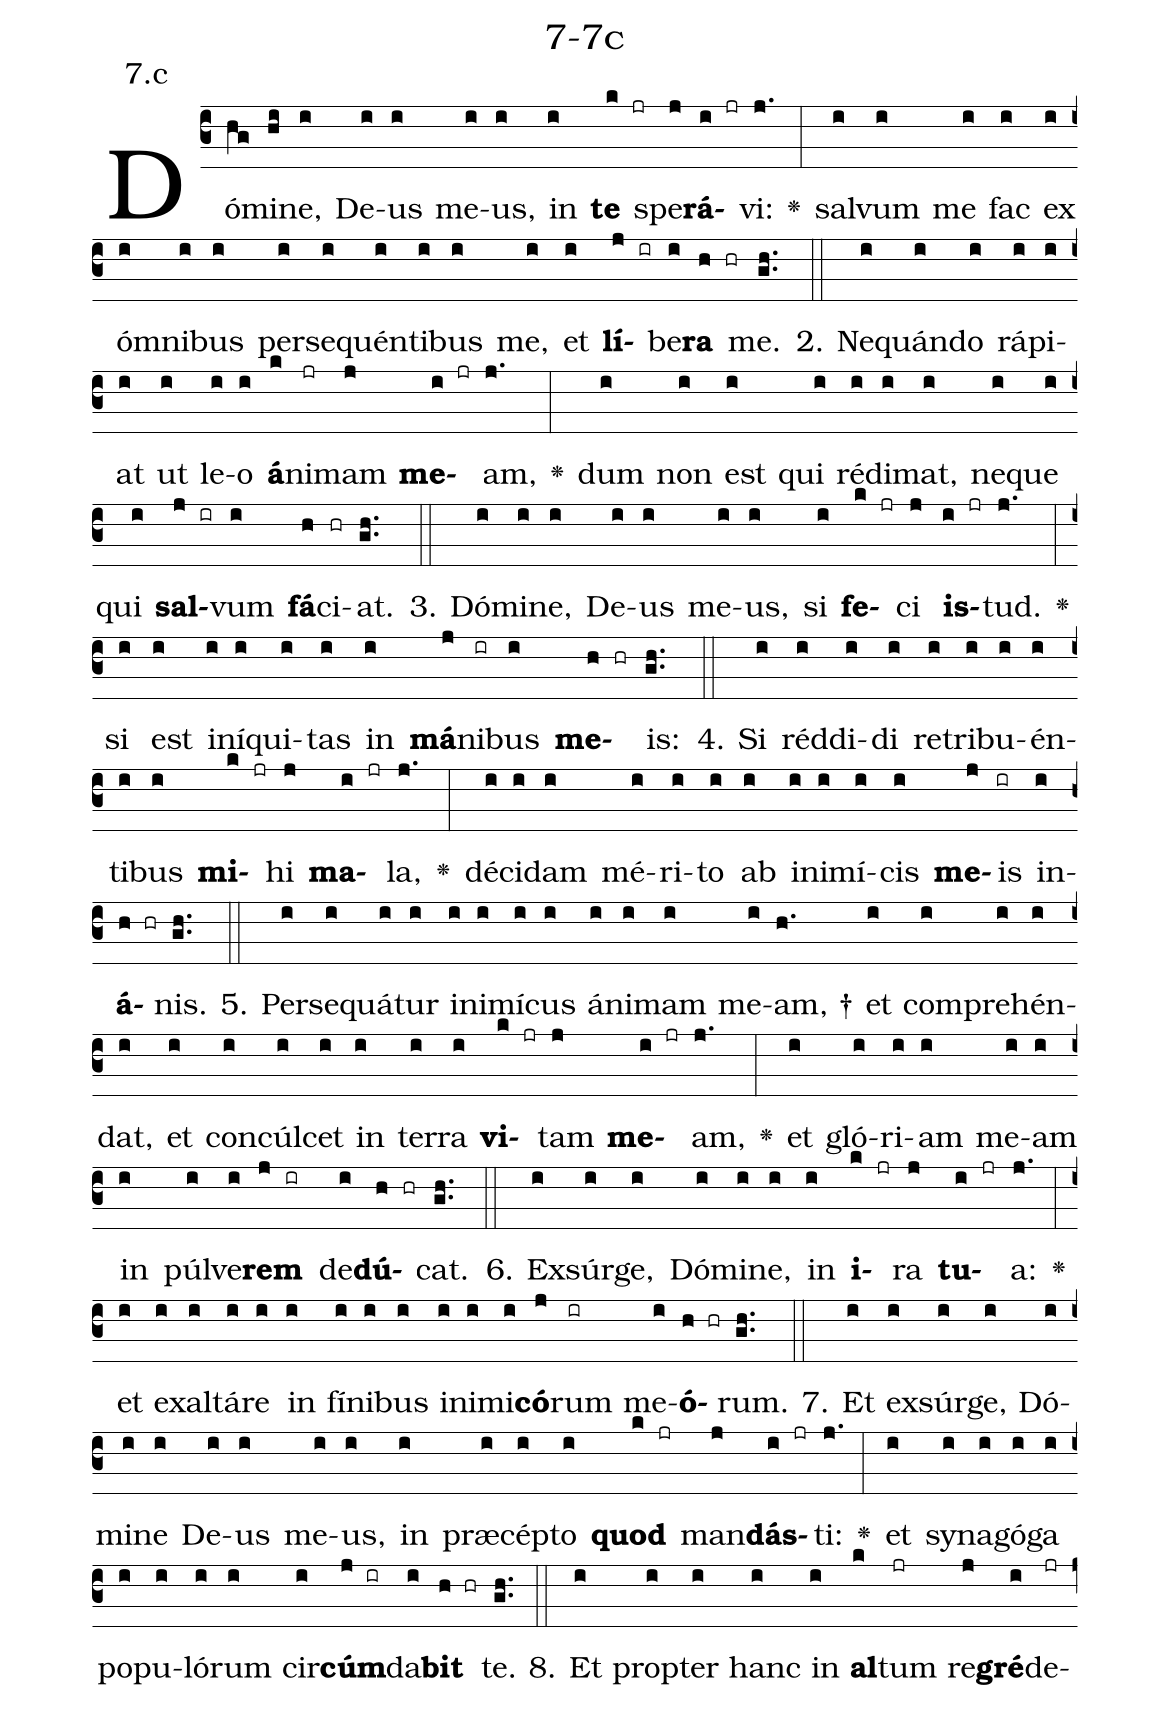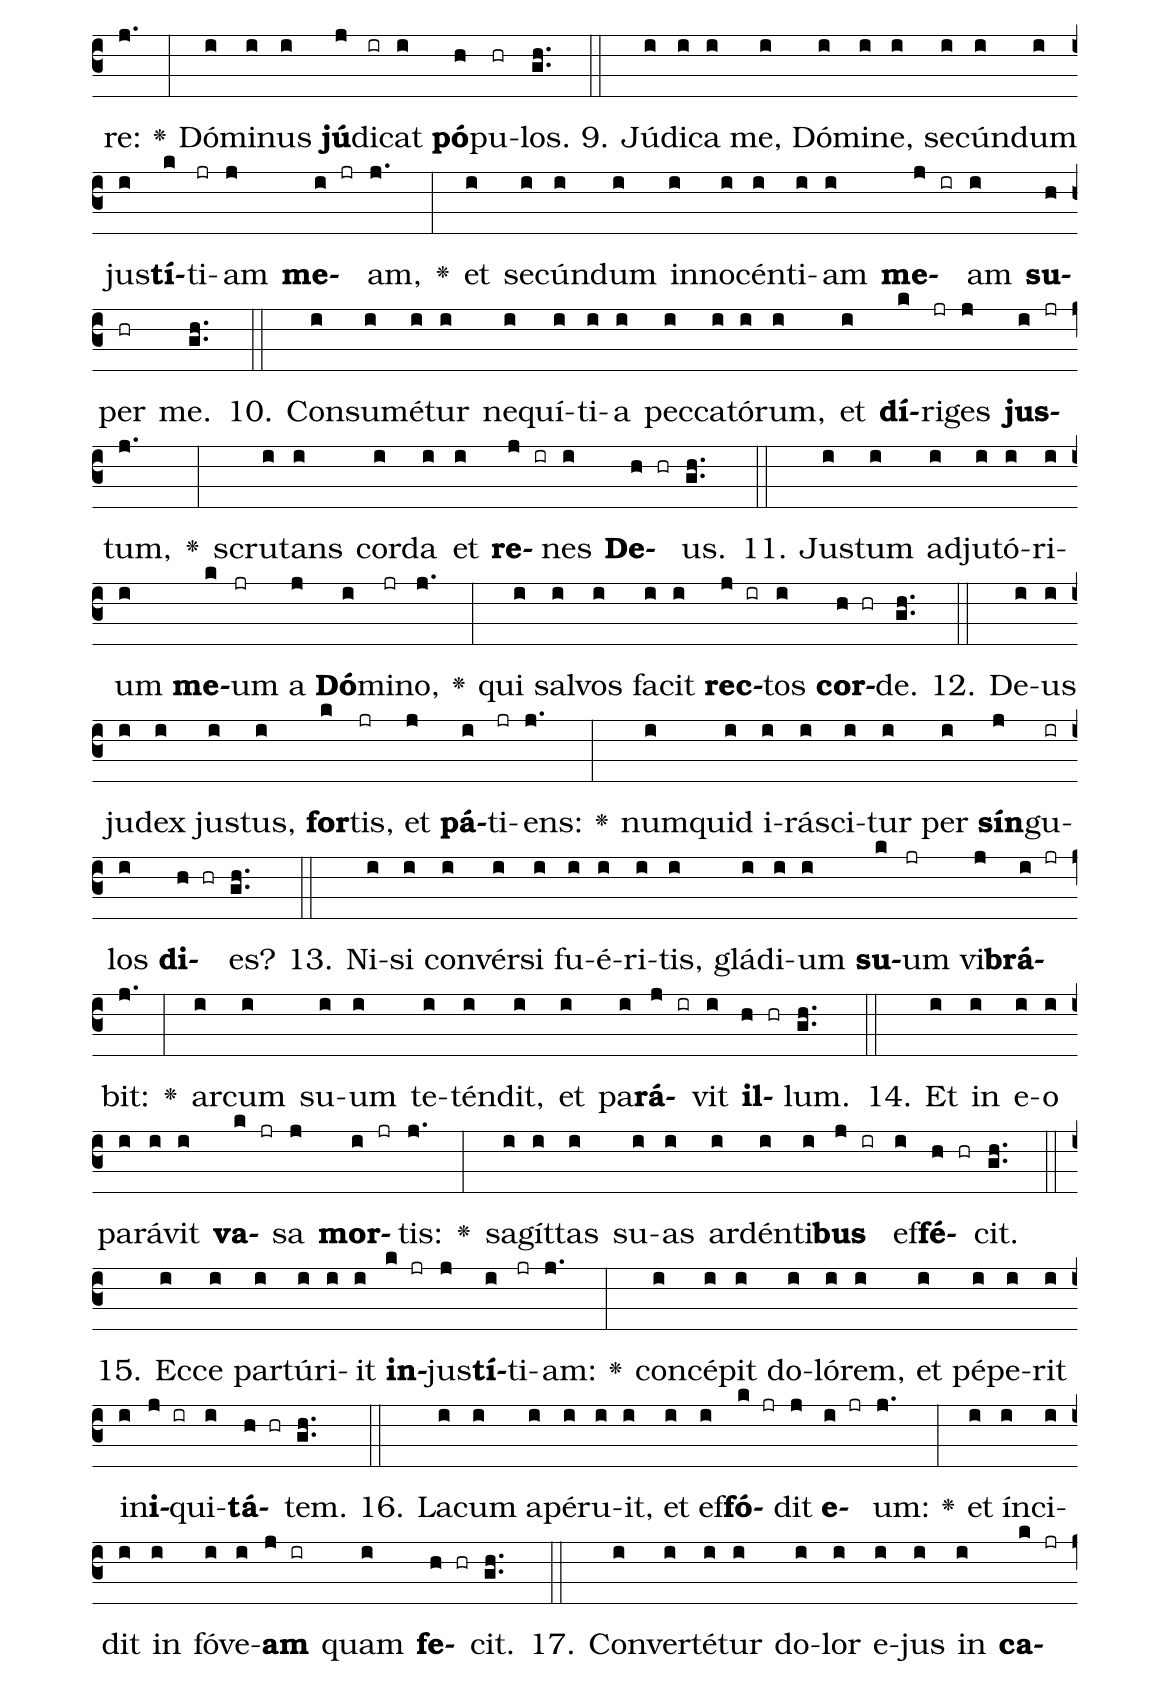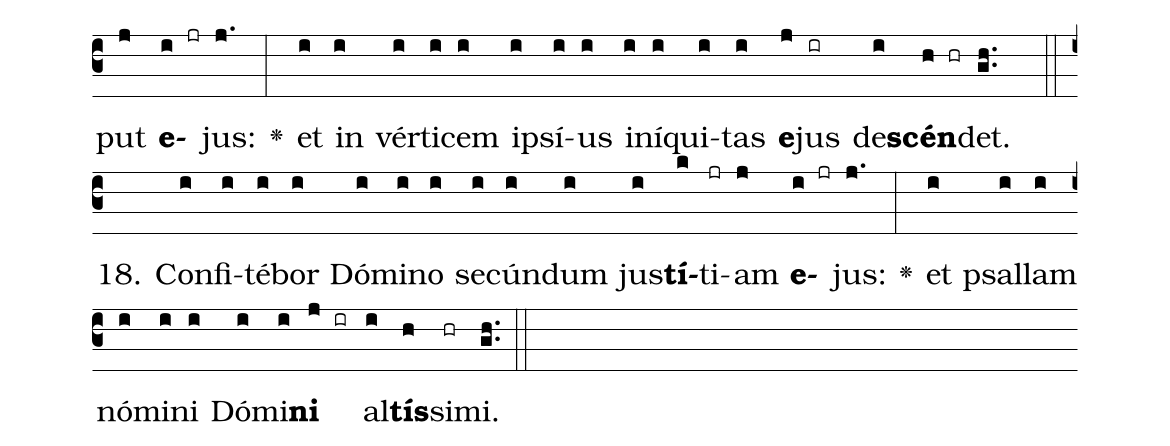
name: 7-7c;
annotation: 7.c;
%%
(c3)Dó(hg)mi(hi)ne,(i) De(i)us(i) me(i)us,(i) in(i) <b>te</b>(k jr) spe(j)<b>rá</b>(i jr)vi:(j.) <v>\greheightstar</v>(:) sal(i)vum(i) me(i) fac(i) ex(i) óm(i)ni(i)bus(i) per(i)se(i)quén(i)ti(i)bus(i) me,(i) et(i) <b>lí</b>(j ir)be(i)<b>ra</b>(h hr) me.(gh..) (::)
2. Ne(i)quán(i)do(i) rá(i)pi(i)at(i) ut(i) le(i)o(i) <b>á</b>(k)ni(jr)mam(j) <b>me</b>(i jr)am,(j.) <v>\greheightstar</v>(:) dum(i) non(i) est(i) qui(i) réd(i)i(i)mat,(i) ne(i)que(i) qui(i) <b>sal</b>(j ir)vum(i) <b>fá</b>(h)ci(hr)at.(gh..) (::)
3. Dó(i)mi(i)ne,(i) De(i)us(i) me(i)us,(i) si(i) <b>fe</b>(k jr)ci(j) <b>is</b>(i jr)tud.(j.) <v>\greheightstar</v>(:) si(i) est(i) in(i)í(i)qui(i)tas(i) in(i) <b>má</b>(j)ni(ir)bus(i) <b>me</b>(h hr)is:(gh..) (::)
4. Si(i) réd(i)di(i)di(i) re(i)tri(i)bu(i)én(i)ti(i)bus(i) <b>mi</b>(k jr)hi(j) <b>ma</b>(i jr)la,(j.) <v>\greheightstar</v>(:) dé(i)ci(i)dam(i) mé(i)ri(i)to(i) ab(i) in(i)i(i)mí(i)cis(i) <b>me</b>(j)is(ir) in(i)<b>á</b>(h hr)nis.(gh..) (::)
5. Per(i)se(i)quá(i)tur(i) in(i)i(i)mí(i)cus(i) á(i)ni(i)mam(i) me(i)am, †(h.) et(i) com(i)pre(i)hén(i)dat,(i) et(i) con(i)cúl(i)cet(i) in(i) ter(i)ra(i) <b>vi</b>(k jr)tam(j) <b>me</b>(i jr)am,(j.) <v>\greheightstar</v>(:) et(i) gló(i)ri(i)am(i) me(i)am(i) in(i) púl(i)ve(i)<b>rem</b>(j ir) de(i)<b>dú</b>(h hr)cat.(gh..) (::)
6. Ex(i)súr(i)ge,(i) Dó(i)mi(i)ne,(i) in(i) <b>i</b>(k jr)ra(j) <b>tu</b>(i jr)a:(j.) <v>\greheightstar</v>(:) et(i) ex(i)al(i)tá(i)re(i) in(i) fí(i)ni(i)bus(i) in(i)i(i)mi(i)<b>có</b>(j)rum(ir) me(i)<b>ó</b>(h hr)rum.(gh..) (::)
7. Et(i) ex(i)súr(i)ge,(i) Dó(i)mi(i)ne(i) De(i)us(i) me(i)us,(i) in(i) præ(i)cép(i)to(i) <b>quod</b>(k jr) man(j)<b>dás</b>(i jr)ti:(j.) <v>\greheightstar</v>(:) et(i) sy(i)na(i)gó(i)ga(i) po(i)pu(i)ló(i)rum(i) cir(i)<b>cúm</b>(j ir)da(i)<b>bit</b>(h hr) te.(gh..) (::)
8. Et(i) prop(i)ter(i) hanc(i) in(i) <b>al</b>(k)tum(jr) re(j)<b>gré</b>(i)de(jr)re:(j.) <v>\greheightstar</v>(:) Dó(i)mi(i)nus(i) <b>jú</b>(j)di(ir)cat(i) <b>pó</b>(h)pu(hr)los.(gh..) (::)
9. Jú(i)di(i)ca(i) me,(i) Dó(i)mi(i)ne,(i) se(i)cún(i)dum(i) jus(i)<b>tí</b>(k)ti(jr)am(j) <b>me</b>(i jr)am,(j.) <v>\greheightstar</v>(:) et(i) se(i)cún(i)dum(i) in(i)no(i)cén(i)ti(i)am(i) <b>me</b>(j ir)am(i) <b>su</b>(h)per(hr) me.(gh..) (::)
10. Con(i)su(i)mé(i)tur(i) ne(i)quí(i)ti(i)a(i) pec(i)ca(i)tó(i)rum,(i) et(i) <b>dí</b>(k)ri(jr)ges(j) <b>jus</b>(i jr)tum,(j.) <v>\greheightstar</v>(:) scru(i)tans(i) cor(i)da(i) et(i) <b>re</b>(j ir)nes(i) <b>De</b>(h hr)us.(gh..) (::)
11. Jus(i)tum(i) ad(i)ju(i)tó(i)ri(i)um(i) <b>me</b>(k)um(jr) a(j) <b>Dó</b>(i)mi(jr)no,(j.) <v>\greheightstar</v>(:) qui(i) sal(i)vos(i) fa(i)cit(i) <b>rec</b>(j ir)tos(i) <b>cor</b>(h hr)de.(gh..) (::)
12. De(i)us(i) ju(i)dex(i) jus(i)tus,(i) <b>for</b>(k)tis,(jr) et(j) <b>pá</b>(i)ti(jr)ens:(j.) <v>\greheightstar</v>(:) num(i)quid(i) i(i)rá(i)sci(i)tur(i) per(i) <b>sín</b>(j)gu(ir)los(i) <b>di</b>(h hr)es?(gh..) (::)
13. Ni(i)si(i) con(i)vér(i)si(i) fu(i)é(i)ri(i)tis,(i) glá(i)di(i)um(i) <b>su</b>(k)um(jr) vi(j)<b>brá</b>(i jr)bit:(j.) <v>\greheightstar</v>(:) ar(i)cum(i) su(i)um(i) te(i)tén(i)dit,(i) et(i) pa(i)<b>rá</b>(j ir)vit(i) <b>il</b>(h hr)lum.(gh..) (::)
14. Et(i) in(i) e(i)o(i) pa(i)rá(i)vit(i) <b>va</b>(k jr)sa(j) <b>mor</b>(i jr)tis:(j.) <v>\greheightstar</v>(:) sa(i)gít(i)tas(i) su(i)as(i) ar(i)dén(i)ti(i)<b>bus</b>(j ir) ef(i)<b>fé</b>(h hr)cit.(gh..) (::)
15. Ec(i)ce(i) par(i)tú(i)ri(i)it(i) <b>in</b>(k jr)jus(j)<b>tí</b>(i)ti(jr)am:(j.) <v>\greheightstar</v>(:) con(i)cé(i)pit(i) do(i)ló(i)rem,(i) et(i) pé(i)pe(i)rit(i) in(i)<b>i</b>(j ir)qui(i)<b>tá</b>(h hr)tem.(gh..) (::)
16. La(i)cum(i) a(i)pé(i)ru(i)it,(i) et(i) ef(i)<b>fó</b>(k jr)dit(j) <b>e</b>(i jr)um:(j.) <v>\greheightstar</v>(:) et(i) ín(i)ci(i)dit(i) in(i) fó(i)ve(i)<b>am</b>(j ir) quam(i) <b>fe</b>(h hr)cit.(gh..) (::)
17. Con(i)ver(i)té(i)tur(i) do(i)lor(i) e(i)jus(i) in(i) <b>ca</b>(k jr)put(j) <b>e</b>(i jr)jus:(j.) <v>\greheightstar</v>(:) et(i) in(i) vér(i)ti(i)cem(i) ip(i)sí(i)us(i) in(i)í(i)qui(i)tas(i) <b>e</b>(j)jus(ir) de(i)<b>scén</b>(h hr)det.(gh..) (::)
18. Con(i)fi(i)té(i)bor(i) Dó(i)mi(i)no(i) se(i)cún(i)dum(i) jus(i)<b>tí</b>(k)ti(jr)am(j) <b>e</b>(i jr)jus:(j.) <v>\greheightstar</v>(:) et(i) psal(i)lam(i) nó(i)mi(i)ni(i) Dó(i)mi(i)<b>ni</b>(j ir) al(i)<b>tís</b>(h)si(hr)mi.(gh..) (::)
